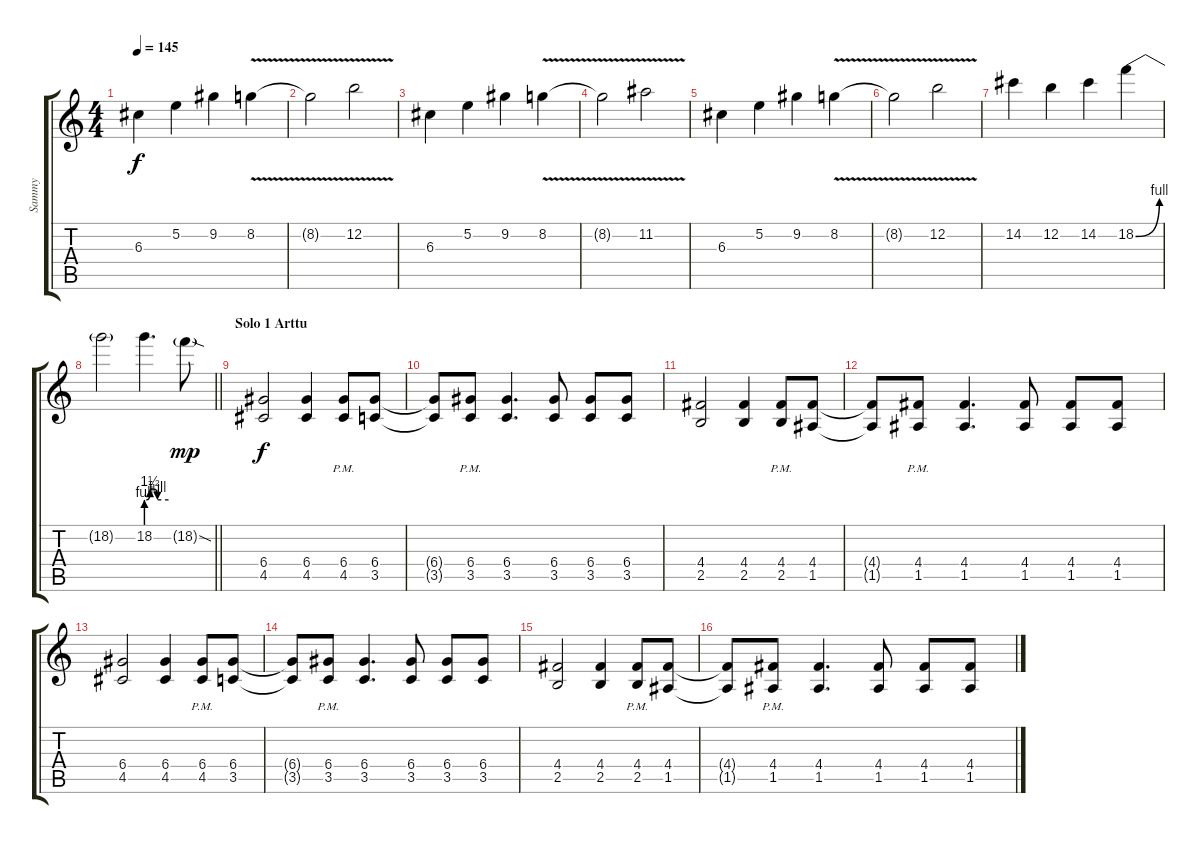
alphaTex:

\track ("Sammy" "Sammy") {instrument distortionguitar}
\staff {score tabs}
\tuning (E4 B3 G3 D3 A2 E2) {hide}
\ts (4 4)
\tempo 145
\clef g2
\ks c
6.3.4{dy f} 5.2.4 9.2.4 8.2{v}.4 |
8.2{t}.2 12.2{v}.2 |
6.3.4 5.2.4 9.2.4 8.2{v}.4 |
8.2{t}.2 11.2{v}.2 |
6.3.4 5.2.4 9.2.4 8.2{v}.4 |
8.2{t}.2 12.2{v}.2 |
14.2.4 12.2.4 14.2.4 18.2{be (bend 0 0 60 4)}.4 |
\barLineRight lightlight
18.2{t}.2 18.2{be (custom 0 4 10 6 20 6 30 4 60 4)}.4{d} 18.2{sod g}.8{dy mp} |
\section ("" "Solo 1 Arttu")
(6.4 4.5).2{dy f} (6.4 4.5).4 (6.4{pm} 4.5{pm}).8 (6.4 3.5).8 |
(6.4{t} 3.5{t}).8 (6.4{pm} 3.5{pm}).8 (6.4 3.5).4{d} (6.4 3.5).8 (6.4 3.5).8 (6.4 3.5).8 |
(4.4 2.5).2 (4.4 2.5).4 (4.4{pm} 2.5{pm}).8 (4.4 1.5).8 |
(4.4{t} 1.5{t}).8 (4.4{pm} 1.5{pm}).8 (4.4 1.5).4{d} (4.4 1.5).8 (4.4 1.5).8 (4.4 1.5).8 |
(6.4 4.5).2 (6.4 4.5).4 (6.4{pm} 4.5{pm}).8 (6.4 3.5).8 |
(6.4{t} 3.5{t}).8 (6.4{pm} 3.5{pm}).8 (6.4 3.5).4{d} (6.4 3.5).8 (6.4 3.5).8 (6.4 3.5).8 |
(4.4 2.5).2 (4.4 2.5).4 (4.4{pm} 2.5{pm}).8 (4.4 1.5).8 |
(4.4{t} 1.5{t}).8 (4.4{pm} 1.5{pm}).8 (4.4 1.5).4{d} (4.4 1.5).8 (4.4 1.5).8 (4.4 1.5).8
